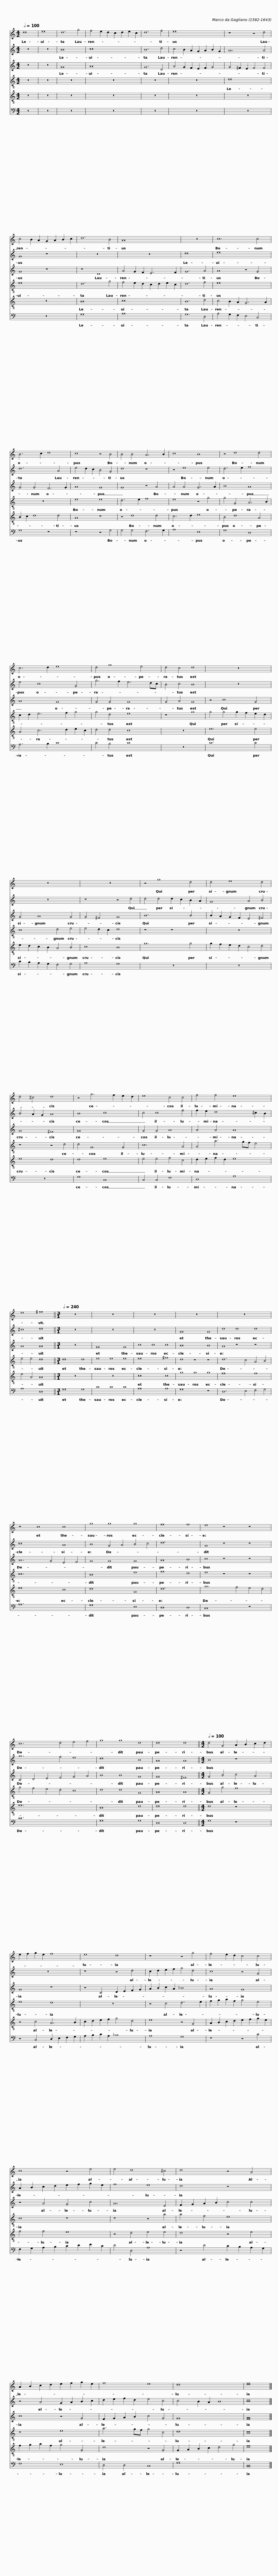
X:1
%%score 1 2 3 4 5 6
L:1/8
Q:1/2=100
M:4/2
I:linebreak $
K:C
V:1 treble
V:2 treble
V:3 treble
V:4 treble-8
V:5 treble-8
V:6 bass
V:1
 d16 | e16 | d12 g4 | f4 e2 d2 c2 d2 e2 c2 | d12 f4 | %5
 e16 | z8 z4 d4 | c4 B2 A2 G2 A2 B2 c2 |$ d12 B4 | A16 | %10
 z16 | c12 c4 | B6 c2 d8 | c8 z4 B4 | B4 B4 A6 B2 |$ %15
 c8 B8 | z4 d8 d4 | c6 d2 e8 | d4 g8 e4 | d4 c4 d8 |$ %20
 z16 | z16 | z16 | z4 g8 d4 | d4 e8 d4 |$ %25
 d4 ^c4 d8 | z4 g6 f2 e2 d2 | e8 c4 c4 | f4 f4 e8 | e8 ^f16 || %30
[M:3/1][Q:1/2=240] z24 |$ z24 | z24 | z24 | z24 | %35
 z8 c8 c8 |$ g8 g8 g8 | f16 f8 | e8 z8 z8 | c12 d4 e4 f4 | %40
 g8 g8 d8 | d16 d8 ||$[M:4/2][Q:1/2=100] d4 G4 A2 B2 c2 d2 | e2 f2 g2 e2 f8 | e8 d8 | %45
 z8 z4 g4 |$ f4 e2 d2 c4 c4 | c8 z4 e4 | e4 d8 ^c4 |$ d8 z4 A4 | %50
 A2 B2 c2 d2 e2 f2 g2 e2 | f8 e8 |$ d16 | e16 |] %54
V:2
 z16 | z16 | B16 | c16 | B12 d4 | %5
 c4 B2 A2 G2 A2 B2 G2 | A12 A4 | G8 z8 |$ z16 | z16 | %10
 d16 | e16 | d12 A4 | e4 d2 c2 B4 G4 | d8 z8 |$ %15
 z4 e8 e4 | d6 e2 f8 | e4 c8 G4 | g6 f2 e6 dc | B4 c4 B8 |$ %20
 z16 | z16 | z8 z4 d4 | d4 d4 d2 c2 B2 A2 | G8 A4 B4 |$ %25
 B4 A2 G2 A8 | B8 c8 | c4 c8 f4 | f2 e2 d8 ^c2 B2 | ^c8 d16 || %30
[M:3/1] z24 |$ z24 | z24 | G16 G8 | d8 d8 d8 | %35
 c16 A8 |$ B8 G4 A4 B4 c4 | d24 | G8 z8 z8 | g12 f4 e8 | %40
 d16 B8 | A16 A8 ||$[M:4/2] B8 z8 | z16 | z8 z4 d4 | %45
 c2 d2 e2 f2 g4 d4 |$ c8 z4 G4 | A2 B2 c2 d2 e2 f2 g2 e2 | f8 e8 |$ d8 z8 | %50
 z4 A4 G2 A2 B2 c2 | d2 e2 f2 d2 e4 c4 |$ c4 B2 A2 B8 | c16 |] %54
V:3
 z16 | z16 | G16 | A16 | G12 D4 | %5
 A4 G2 F2 E2 F2 G4 | G4 ^F2 E2 F4 F4 | G8 z8 |$ z8 D8 | A4 G2 F2 E6 F2 | %10
 G12 A4 | A8 z4 G4 | G4 G4 F6 G2 | A8 G8 | G8 z4 A4 |$ %15
 A4 A4 G6 A2 | B8 A8 | A8 G8 | G4 G4 G8 | G4 A4 G8 |$ %20
 z4 c8 G4 | G4 A8 G4 | G4 ^F4 G8 | B12 B4 | B2 A2 G2 F2 E4 ^F4 |$ %25
 G8 ^F8 | G16 | G4 G4 A8 | A4 A4 A8 | A8 A16 || %30
[M:3/1] z24 |$ G16 G8 | c8 c8 c8 | B16 B8 | A8 z8 z8 | %35
 A12 G4 E4 F4 |$ G8 G8 G8 | A16 B8 | c8 z8 z8 | C4 D4 E4 F4 G4 A4 | %40
 B8 B8 G8 | G16 ^F8 ||$[M:4/2] G4 B4 c4 A4 | G8 z8 | z4 C4 D2 E2 F2 G2 | %45
 A2 B2 c2 A2 _B8 |$ A8 G8 | z4 A4 G4 c4 | A12 E4 |$ F2 G2 A2 B2 c4 c4 | %50
 c8 z4 G4 | F2 G2 A2 B2 c4 G4 |$ G16 | G16 |] %54
V:4
 z16 | z16 | z16 | z16 | z16 | %5
 z16 | d16 | e16 |$ d12 g4 | f4 e2 d2 c2 d2 e2 c2 | %10
 d12 f4 | e16 | z16 | e8 e8 | d6 e2 f8 |$ %15
 e8 z4 g4 | g4 G4 A6 B2 | c2 d2 e6 f2 g4 | g4 d4 e8 | z8 g8 |$ %20
 g4 g4 g2 f2 e2 d2 | c8 d4 e4 | e4 d2 c2 d8 | z8 z8 | z16 |$ %25
 z8 z4 d4 | d4 G8 G4 | c12 A4 | A4 a6 gf e4 | e4 e4 d16 || %30
[M:3/1] d16 d8 |$ e8 e8 e8 | e16 ^f8 | d8 z8 z8 | d12 c4 A4 B4 | %35
 c24 |$ B16 e8 | f16 d8 | e8 z8 z8 | g4 f4 e4 d4 c8 | %40
 d8 d8 G8 | A16 A8 ||$[M:4/2] G4 g4 f8 | e8 d8 | z16 | %45
 z4 c4 d6 e2 |$ f2 g2 a2 f2 g4 e4 | c8 z8 | z8 z4 a4 |$ a4 f4 e8 | %50
 z8 e8 | a6 gf g4 c4 |$ d16 | c16 |] %54
V:5
 z16 | z16 | z16 | z16 | z16 | %5
 z16 | z16 | z16 |$ B16 | c16 | %10
 B12 d4 | c4 B2 A2 G6 A2 | B2 c2 d8 d4 | A8 z8 | z4 d8 d4 |$ %15
 c6 d2 e8 | B4 d8 A4 | A4 c6 d2 e2 c2 | d4 d4 c8 | z16 |$ %20
 e12 e4 | e2 d2 c2 B2 A4 B4 | c8 B8 | g12 g4 | g2 f2 e2 d2 c4 d4 |$ %25
 e8 d8 | d8 e8 | e4 e4 f4 c4 | d2 e2 f2 d2 e8 | e4 A4 A16 || %30
[M:3/1] z24 |$ z24 | c16 c8 | g8 g8 g8 | f16 f8 | %35
 e16 c8 |$ d16 G8 | d24 | g12 f4 e4 d4 | e24 | %40
 B16 d8 | d16 d8 ||$[M:4/2] d8 z8 | z4 c4 A6 B2 | c2 d2 e2 f2 g4 d4 | %45
 e8 z4 G4 |$ A2 B2 c2 d2 e2 f2 g2 e2 | f4 f4 e8 | z4 d4 e4 e4 |$ d8 z4 e4 | %50
 f2 g2 a2 f2 g4 G4 | d8 z4 G4 |$ G2 A2 B2 c2 d4 g4 | e16 |] %54
V:6
 z16 | z16 | z16 | z16 | z16 | %5
 z16 | z16 | z16 |$ G,16 | A,16 | %10
 G,12 D,4 | A,4 G,2 F,2 E,4 C,4 | G,8 z8 | z8 z4 G,4 | G,4 G,4 F,6 G,2 |$ %15
 A,8 E,8 | G,8 D,8 | A,6 B,2 C8 | C4 B,4 C8 | z16 |$ %20
 C12 C4 | C2 B,2 A,2 G,2 F,4 G,4 | A,8 G,8 | z16 | z16 |$ %25
 z16 | G,8 C,8 | C,4 C,4 F,8 | D,8 A,8 | A,8 D,16 || %30
[M:3/1] G,16 G,8 |$ C8 C8 C8 | A,16 A,8 | G,16 z8 | D,12 E,4 F,4 G,4 | %35
 A,24 |$ G,16 E,8 | D,16 D,8 | C,16 z8 | C24 | %40
 G,16 G,8 | D,16 D,8 ||$[M:4/2] G,8 z8 | z4 C,4 D,2 E,2 F,2 G,2 | A,2 B,2 C2 A,2 _B,8 | %45
 A,8 G,8 |$ z8 z4 C4 | F,2 G,2 A,2 B,2 C2 D2 E2 C2 | D4 D,4 A,8 |$ z4 D4 C2 B,2 A,2 G,2 | %50
 F,8 E,8 | D,4 D,4 C,8 |$ G,16 | C,16 |] %54
